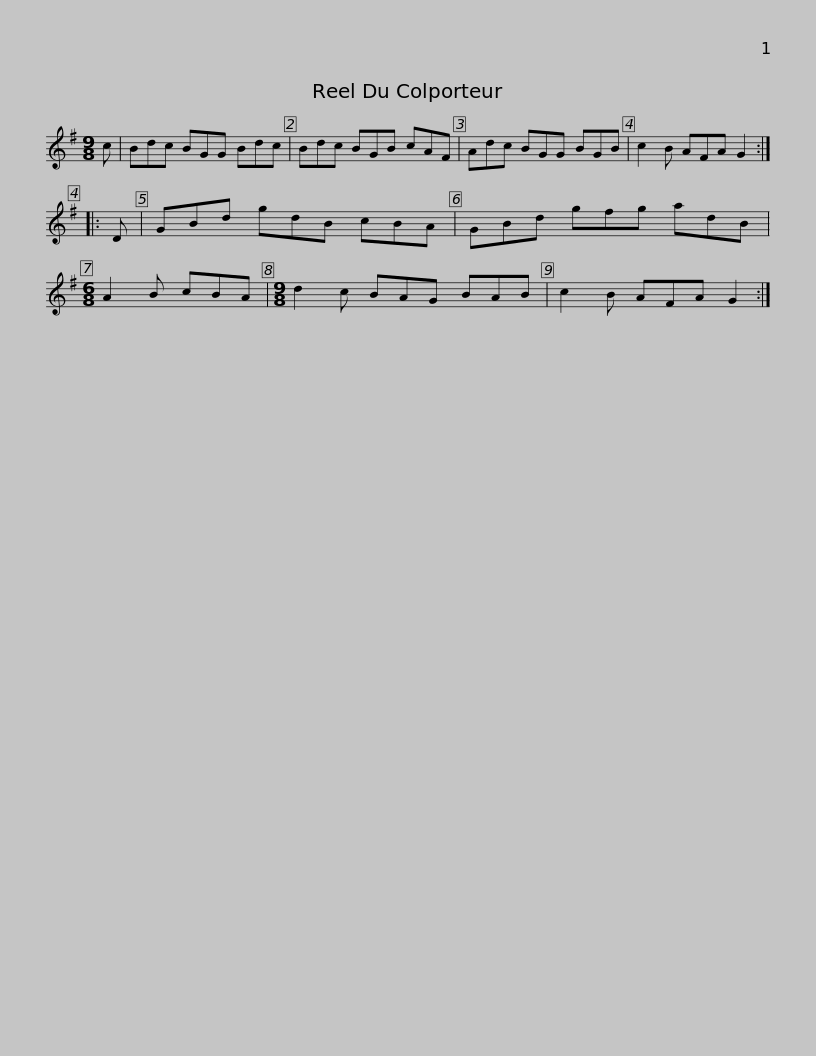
X:1
L:1/8
M:9/8
I:linebreak $
K:G
V:1 treble
V:1
 c | Bdc BGG Bdc | Bdc BGB cAF | Adc BGG BGB | c2 B AFA G2 :: %5
 D |$ GBd gdB cBA | GBd gfg adB |[M:6/8] A2 B cBA |[M:9/8] d2 c BAG BAB | %10
 c2 B AFA G2 :| %11
